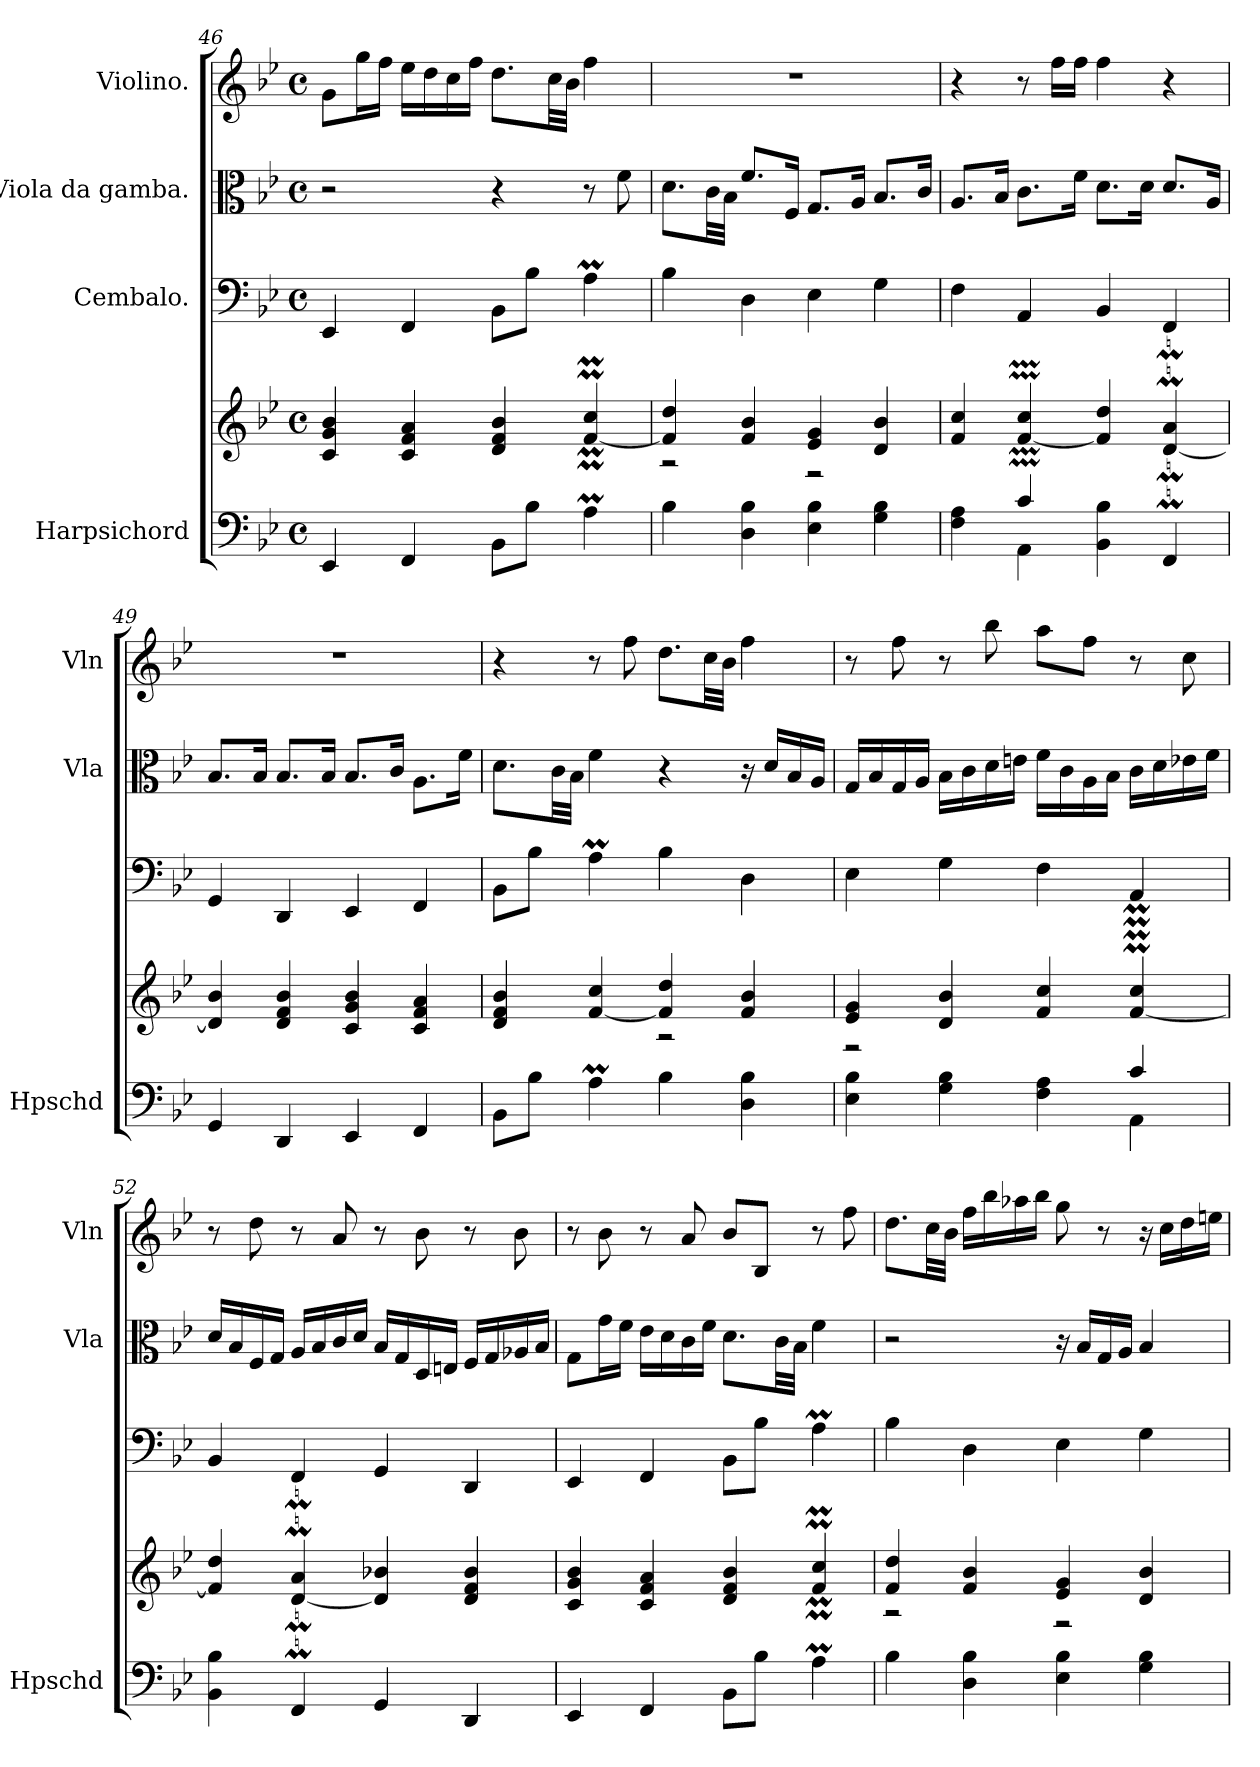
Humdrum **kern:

**kern	**kern	**kern	**kern	**kern
*part4	*part4	*part3	*part2	*part1
*staff5	*staff4	*staff3	*staff2	*staff1
*I"Harpsichord	*	*I"Cembalo.	*I"Viola da gamba.	*I"Violino.
*I'Hpschd	*	*	*I'Vla	*I'Vln
*clefF4	*clefG2	*clefF4	*clefC3	*clefG2
*k[b-e-]	*k[b-e-]	*k[b-e-]	*k[b-e-]	*k[b-e-]
*M4/4	*M4/4	*M4/4	*M4/4	*M4/4
*met(c)	*met(c)	*met(c)	*met(c)	*met(c)
=46	=46	=46	=46	=46
4EE-/	4c/ 4g/ 4b-/	4EE-/	2r	8g\L
.	.	.	.	16gg\L
.	.	.	.	16ff\JJ
4FF/	4c/ 4f/ 4a/	4FF/	.	16ee-\LL
.	.	.	.	16dd\
.	.	.	.	16cc\
.	.	.	.	16ff\JJ
8BB-\L	4d/ 4f/ 4b-/	8BB-\L	4r	8.dd\L
8B-\J	.	8B-\J	.	.
.	.	.	.	32cc\LL
.	.	.	.	32b-\JJJ
4Am\	[4f/M 4cc/M	4Am\	8r	4ff\
.	.	.	8f\	.
=47	=47	=47	=47	=47
*	*^	*	*	*
4B-\	4f/] 4dd/	2r	4B-\	8.d\L	1r
.	.	.	.	32c\LL	.
.	.	.	.	32B-\JJJ	.
4D\ 4B-\	4f/ 4b-/	.	4D\	8.f/L	.
.	.	.	.	16F/Jk	.
4E-\ 4B-\	4e-/ 4g/	2r	4E-\	8.G/L	.
.	.	.	.	16A/Jk	.
4G\ 4B-\	4d/ 4b-/	.	4G\	8.B-/L	.
.	.	.	.	16c/Jk	.
*	*v	*v	*	*	*
!!LO:PB:g=z
=48	=48	=48	=48	=48
*^	*	*	*	*
4F\ 4A\	4ryy	4f/ 4cc/	4F\	8.A/L	4r
.	.	.	.	16B-/Jk	.
4c/	4AA\	[4f/MM 4cc/MM	4AA/	8.c\L	8r
.	.	.	.	.	16ff\LL
.	.	.	.	16f\Jk	16ff\JJ
4BB-\ 4B-\	2ryy	4f/] 4dd/	4BB-/	8.d\L	4ff\
.	.	.	.	16d\Jk	.
4FF/	.	[4d/M 4a/M	4FF/	8.d/L	4r
.	.	.	.	16A/Jk	.
*v	*v	*	*	*	*
=49	=49	=49	=49	=49
4GG/	4d/] 4b-/	4GG/	8.B-/L	1r
.	.	.	16B-/Jk	.
4DD/	4d/ 4f/ 4b-/	4DD/	8.B-/L	.
.	.	.	16B-/Jk	.
4EE-/	4c/ 4g/ 4b-/	4EE-/	8.B-/L	.
.	.	.	16c/Jk	.
4FF/	4c/ 4f/ 4a/	4FF/	8.A\L	.
.	.	.	16f\Jk	.
=50	=50	=50	=50	=50
*	*^	*	*	*
8BB-\L	4d/ 4f/ 4b-/	2ryy	8BB-\L	8.d\L	4r
8B-\J	.	.	8B-\J	.	.
.	.	.	.	32c\LL	.
.	.	.	.	32B-\JJJ	.
4Am\	[4f/ 4cc/	.	4Am\	4f\	8r
.	.	.	.	.	8ff\
4B-\	4f/] 4dd/	2r	4B-\	4r	8.dd\L
.	.	.	.	.	32cc\LL
.	.	.	.	.	32b-\JJJ
4D\ 4B-\	4f/ 4b-/	.	4D\	16r	4ff\
.	.	.	.	16d/LL	.
.	.	.	.	16B-/	.
.	.	.	.	16A/JJ	.
=51	=51	=51	=51	=51	=51
*^	*	*	*	*	*
4E-\ 4B-\	2.ryy	4e-/ 4g/	2r	4E-\	16G/LL	8r
.	.	.	.	.	16B-/	.
.	.	.	.	.	16G/	8ff\
.	.	.	.	.	16A/JJ	.
4G\ 4B-\	.	4d/ 4b-/	.	4G\	16B-\LL	8r
.	.	.	.	.	16c\	.
.	.	.	.	.	16d\	8bb-\
.	.	.	.	.	16en\JJ	.
4F\ 4A\	.	4f/ 4cc/	2ryy	4F\	16f\LL	8aa\L
.	.	.	.	.	16c\	.
.	.	.	.	.	16A\	8ff\J
.	.	.	.	.	16B-\JJ	.
4c/	4AA\	[4f/M 4cc/M	.	4AA/	16c\LL	8r
.	.	.	.	.	16d\	.
.	.	.	.	.	16e-X\	8cc\
.	.	.	.	.	16f\JJ	.
*v	*v	*	*	*	*	*
*	*v	*v	*	*	*
!!LO:LB:g=z
=52	=52	=52	=52	=52
4BB-\ 4B-\	4f/] 4dd/	4BB-/	16d/LL	8r
.	.	.	16B-/	.
.	.	.	16F/	8dd\
.	.	.	16G/JJ	.
4FF/	[4d/M 4a/M	4FF/	16A/LL	8r
.	.	.	16B-/	.
.	.	.	16c/	8a/
.	.	.	16d/JJ	.
4GG/	4d/] 4b-/	4GG/	16B-/LL	8r
.	.	.	16G/	.
.	.	.	16D/	8b-\
.	.	.	16En/JJ	.
4DD/	4d/ 4f/ 4b-/	4DD/	16F/LL	8r
.	.	.	16G/	.
.	.	.	16A-X/	8b-\
.	.	.	16B-/JJ	.
=53	=53	=53	=53	=53
4EE-/	4c/ 4g/ 4b-/	4EE-/	8G\L	8r
.	.	.	16g\L	8b-\
.	.	.	16f\JJ	.
4FF/	4c/ 4f/ 4a/	4FF/	16e-\LL	8r
.	.	.	16d\	.
.	.	.	16c\	8a/
.	.	.	16f\JJ	.
8BB-\L	4d/ 4f/ 4b-/	8BB-\L	8.d\L	8b-/L
8B-\J	.	8B-\J	.	8B-/J
.	.	.	32c\LL	.
.	.	.	32B-\JJJ	.
4Am\	4f/M 4cc/M	4Am\	4f\	8r
.	.	.	.	8ff\
=54	=54	=54	=54	=54
*	*^	*	*	*
4B-\	4f/ 4dd/	2r	4B-\	2r	8.dd\L
.	.	.	.	.	32cc\LL
.	.	.	.	.	32b-\JJJ
4D\ 4B-\	4f/ 4b-/	.	4D\	.	16ff\LL
.	.	.	.	.	16bb-\
.	.	.	.	.	16aa-X\
.	.	.	.	.	16bb-\JJ
4E-\ 4B-\	4e-/ 4g/	2r	4E-\	16r	8gg\
.	.	.	.	16B-/LL	.
.	.	.	.	16G/	8r
.	.	.	.	16A/JJ	.
4G\ 4B-\	4d/ 4b-/	.	4G\	4B-/	16r
.	.	.	.	.	16cc\LL
.	.	.	.	.	16dd\
.	.	.	.	.	16een\JJ
*	*v	*v	*	*	*
=	=	=	=	=
*-	*-	*-	*-	*-
